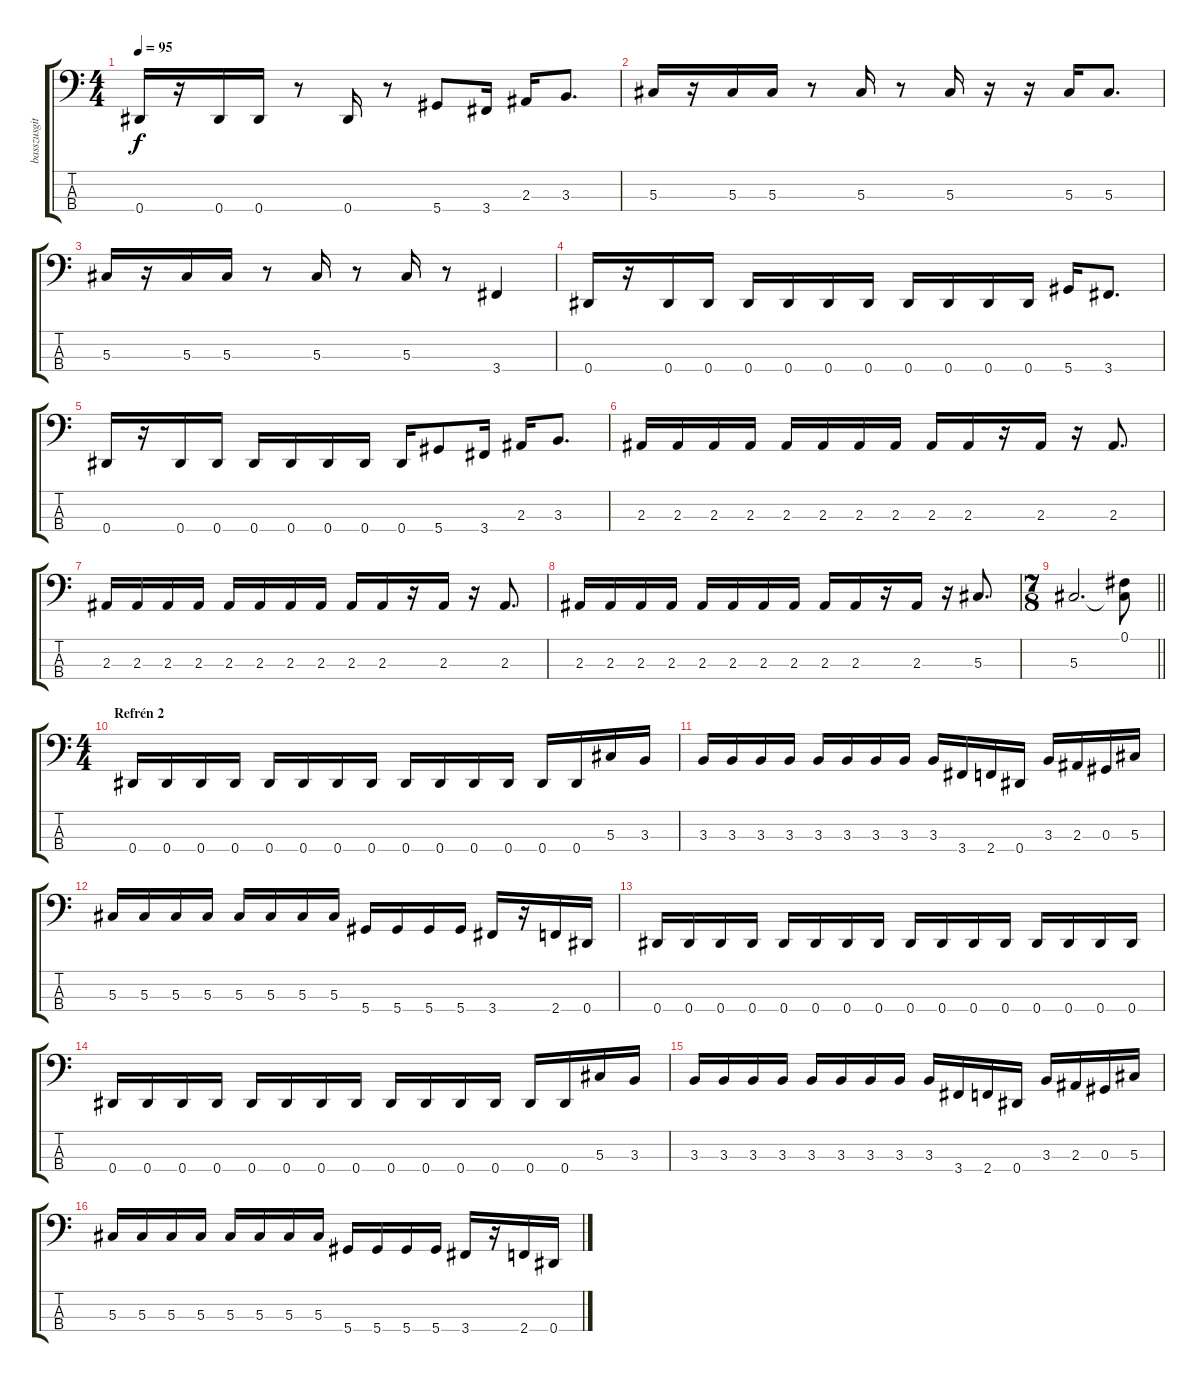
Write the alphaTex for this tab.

\track ("basszusgitár" "basszusgit") {instrument electricbassfinger}
\staff {score tabs}
\tuning (Gb2 Db2 Ab1 Eb1) {hide}
\ts (4 4)
\tempo 95
\clef f4
\ks c
0.4.16{dy f} r.16 0.4.16 0.4.16 r.8 0.4.16 r.8 5.4.8 3.4.16 2.3.16 3.3.8{d} |
5.3.16 r.16 5.3.16 5.3.16 r.8 5.3.16 r.8 5.3.16 r.16 r.16 5.3.16 5.3.8{d} |
5.3.16 r.16 5.3.16 5.3.16 r.8 5.3.16 r.8 5.3.16 r.8 3.4.4 |
0.4.16 r.16 0.4.16 0.4.16 0.4.16 0.4.16 0.4.16 0.4.16 0.4.16 0.4.16 0.4.16 0.4.16 5.4.16 3.4.8{d} |
0.4.16 r.16 0.4.16 0.4.16 0.4.16 0.4.16 0.4.16 0.4.16 0.4.16 5.4.8 3.4.16 2.3.16 3.3.8{d} |
2.3.16 2.3.16 2.3.16 2.3.16 2.3.16 2.3.16 2.3.16 2.3.16 2.3.16 2.3.16 r.16 2.3.16 r.16 2.3.8{d} |
2.3.16 2.3.16 2.3.16 2.3.16 2.3.16 2.3.16 2.3.16 2.3.16 2.3.16 2.3.16 r.16 2.3.16 r.16 2.3.8{d} |
2.3.16 2.3.16 2.3.16 2.3.16 2.3.16 2.3.16 2.3.16 2.3.16 2.3.16 2.3.16 r.16 2.3.16 r.16 5.3.8{d} |
\ts (7 8)
\barLineRight lightlight
5.3.2{d} (0.1 5.3{t}).8 |
\ts (4 4)
\section ("" "Refrén 2")
0.4.16 0.4.16 0.4.16 0.4.16 0.4.16 0.4.16 0.4.16 0.4.16 0.4.16 0.4.16 0.4.16 0.4.16 0.4.16 0.4.16 5.3.16 3.3.16 |
3.3.16 3.3.16 3.3.16 3.3.16 3.3.16 3.3.16 3.3.16 3.3.16 3.3.16 3.4.16 2.4.16 0.4.16 3.3.16 2.3.16 0.3.16 5.3.16 |
5.3.16 5.3.16 5.3.16 5.3.16 5.3.16 5.3.16 5.3.16 5.3.16 5.4.16 5.4.16 5.4.16 5.4.16 3.4.16 r.16 2.4.16 0.4.16 |
0.4.16 0.4.16 0.4.16 0.4.16 0.4.16 0.4.16 0.4.16 0.4.16 0.4.16 0.4.16 0.4.16 0.4.16 0.4.16 0.4.16 0.4.16 0.4.16 |
0.4.16 0.4.16 0.4.16 0.4.16 0.4.16 0.4.16 0.4.16 0.4.16 0.4.16 0.4.16 0.4.16 0.4.16 0.4.16 0.4.16 5.3.16 3.3.16 |
3.3.16 3.3.16 3.3.16 3.3.16 3.3.16 3.3.16 3.3.16 3.3.16 3.3.16 3.4.16 2.4.16 0.4.16 3.3.16 2.3.16 0.3.16 5.3.16 |
5.3.16 5.3.16 5.3.16 5.3.16 5.3.16 5.3.16 5.3.16 5.3.16 5.4.16 5.4.16 5.4.16 5.4.16 3.4.16 r.16 2.4.16 0.4.16
